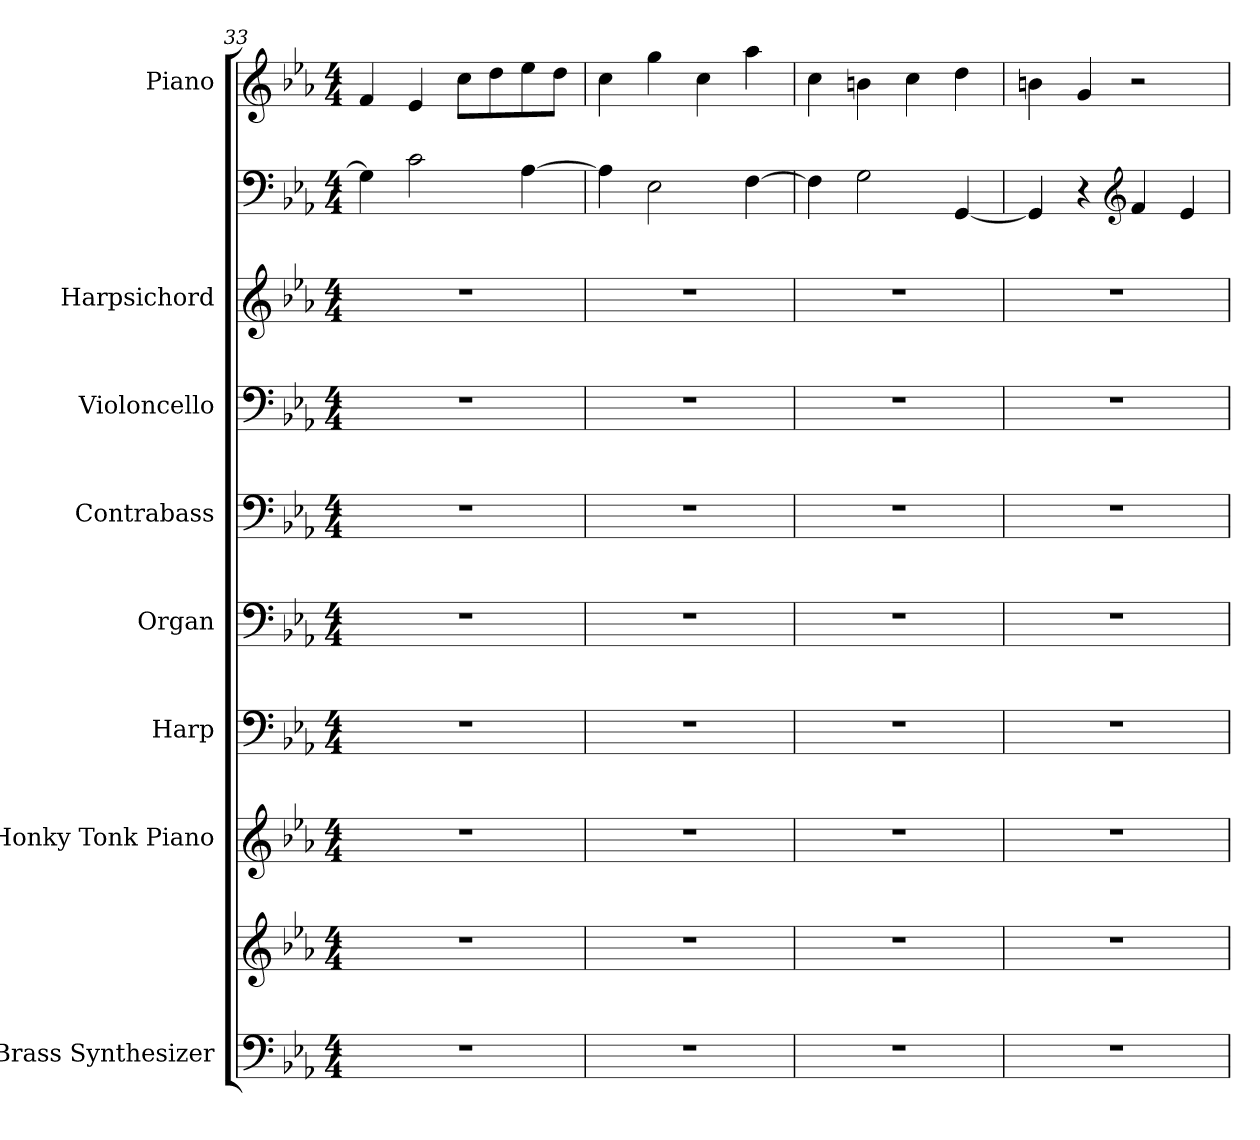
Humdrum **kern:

**kern	**kern	**kern	**kern	**kern	**kern	**kern	**kern	**kern	**kern
*part8	*part8	*part7	*part6	*part5	*part4	*part3	*part2	*part2	*part1
*staff10	*staff9	*staff8	*staff7	*staff6	*staff5	*staff4	*staff3	*staff2	*staff1
*I"Brass Synthesizer	*	*I"Honky Tonk Piano	*I"Harp	*I"Organ	*I"Contrabass	*I"Violoncello	*I"Harpsichord	*	*I"Piano
*I'Synth.	*	*I'Hnk. Pno.	*I'Hrp.	*I'Org.	*I'Cb.	*I'Vc.	*I'Hch.	*	*I'Pno.
*clefF4	*clefG2	*clefG2	*clefF4	*clefF4	*clefF4	*clefF4	*clefG2	*clefF4	*clefG2
*	*	*	*	*	*ITrd7c12	*	*	*	*
*k[b-e-a-]	*k[b-e-a-]	*k[b-e-a-]	*k[b-e-a-]	*k[b-e-a-]	*k[b-e-a-]	*k[b-e-a-]	*k[b-e-a-]	*k[b-e-a-]	*k[b-e-a-]
*M4/4	*M4/4	*M4/4	*M4/4	*M4/4	*M4/4	*M4/4	*M4/4	*M4/4	*M4/4
=33	=33	=33	=33	=33	=33	=33	=33	=33	=33
1r	1r	1r	1r	1r	1r	1r	1r	4G\]	4f/
.	.	.	.	.	.	.	.	2c\	4e-/
.	.	.	.	.	.	.	.	.	8cc\L
.	.	.	.	.	.	.	.	.	8dd\
.	.	.	.	.	.	.	.	[4A-\	8ee-\
.	.	.	.	.	.	.	.	.	8dd\J
!!LO:PB:g=z
=34	=34	=34	=34	=34	=34	=34	=34	=34	=34
1r	1r	1r	1r	1r	1r	1r	1r	4A-\]	4cc\
.	.	.	.	.	.	.	.	2E-\	4gg\
.	.	.	.	.	.	.	.	.	4cc\
.	.	.	.	.	.	.	.	[4F\	4aa-\
=35	=35	=35	=35	=35	=35	=35	=35	=35	=35
1r	1r	1r	1r	1r	1r	1r	1r	4F\]	4cc\
.	.	.	.	.	.	.	.	2G\	4bn\
.	.	.	.	.	.	.	.	.	4cc\
.	.	.	.	.	.	.	.	[4GG/	4dd\
=36	=36	=36	=36	=36	=36	=36	=36	=36	=36
1r	1r	1r	1r	1r	1r	1r	1r	4GG/]	4bn\
.	.	.	.	.	.	.	.	4r	4g/
*	*	*	*	*	*	*	*	*clefG2	*
.	.	.	.	.	.	.	.	4f/	2r
.	.	.	.	.	.	.	.	4e-/	.
=	=	=	=	=	=	=	=	=	=
*-	*-	*-	*-	*-	*-	*-	*-	*-	*-
